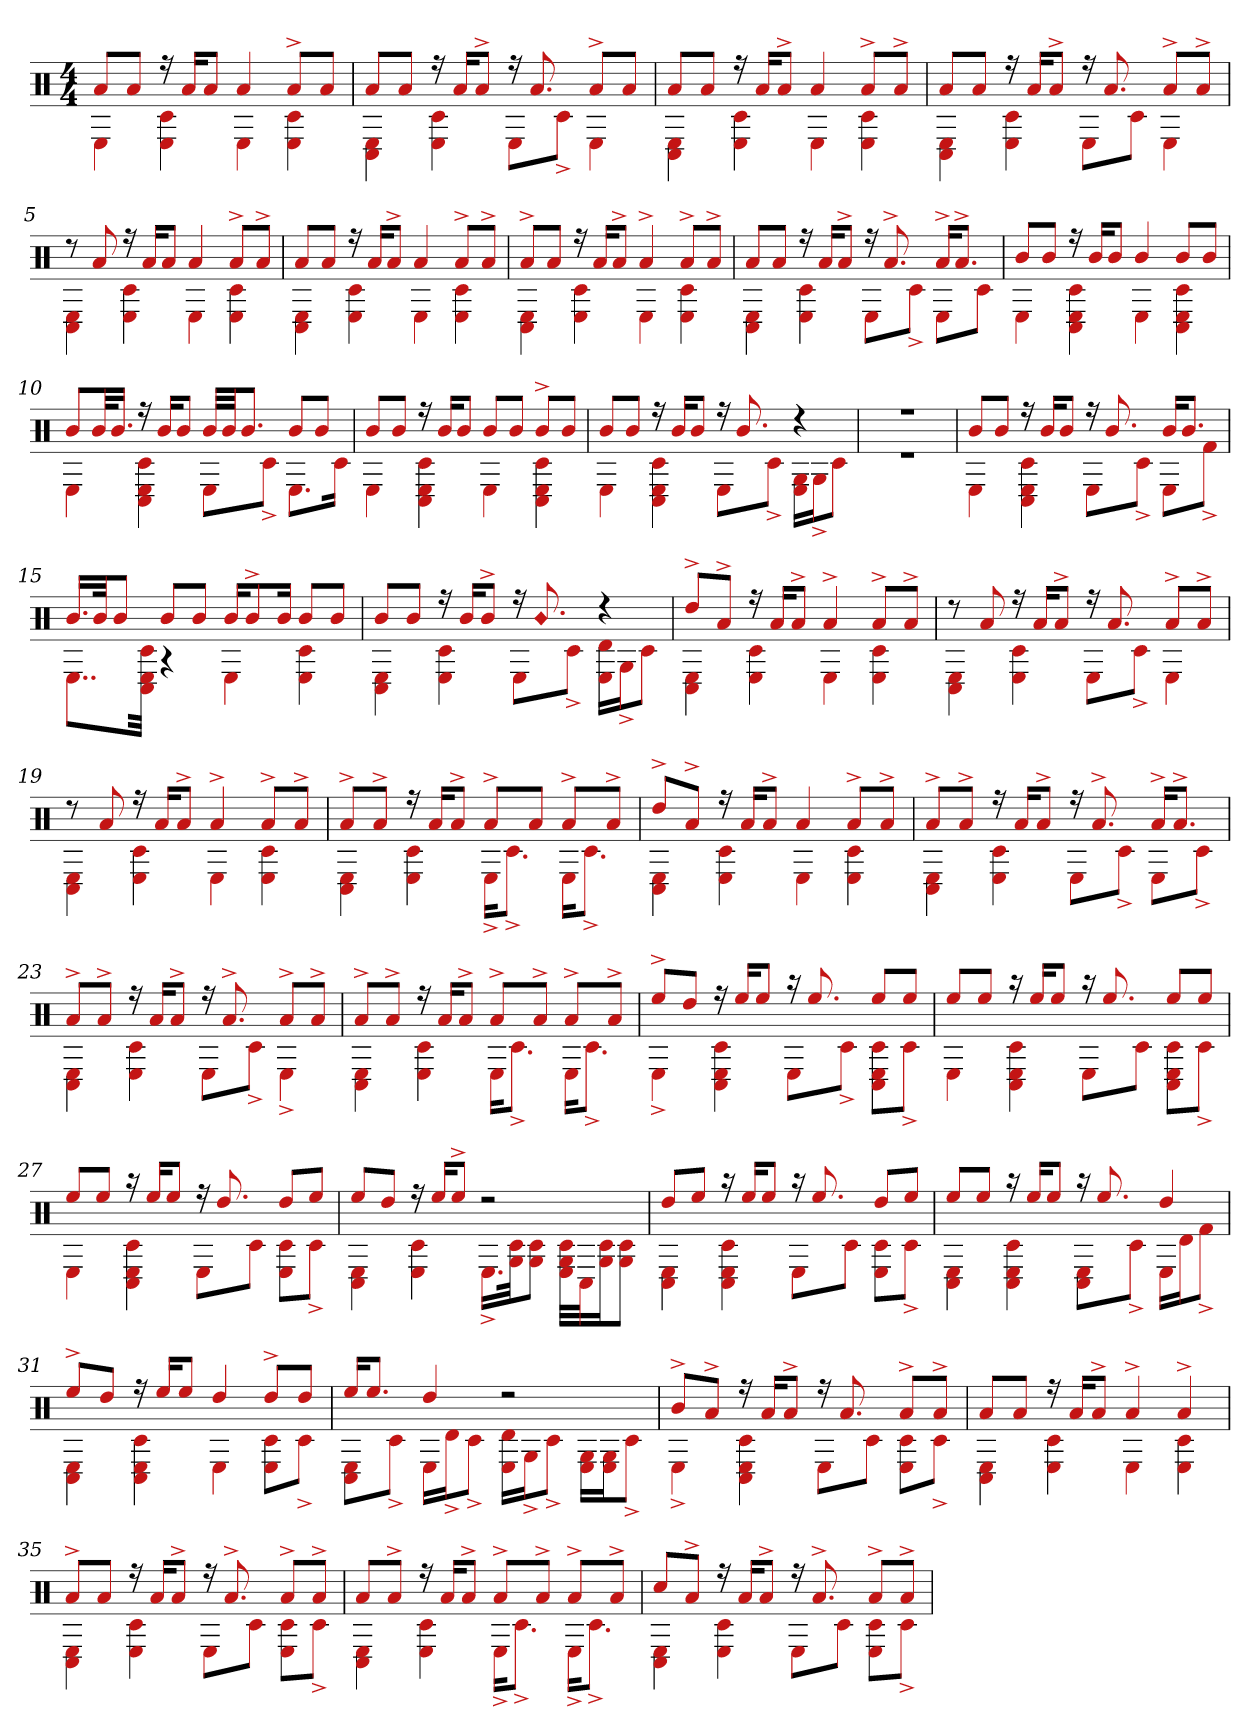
**kern
*part1
*staff1
*clefX
*k[]
*M4/4
=1
*^
8aL	4E
8aJ	.
16r	4E 4c#
16aKL	.
8aJ	.
4a	4E
8a^L	4E 4c#
8aJ	.
=2	=2
8aL	4C# 4E
8aJ	.
16r	4E 4c#
16aKL	.
8a^J	.
16r	8EL
8.a	.
.	8c#^J
8a^L	4E
8aJ	.
=3	=3
8aL	4C# 4E
8aJ	.
16r	4E 4c#
16aKL	.
8a^J	.
4a	4E
8a^L	4c# 4E
8a^J	.
=4	=4
8aL	4C# 4E
8aJ	.
16r	4c# 4E
16aKL	.
8a^J	.
16r	8EL
8.a	.
.	8c#J
8a^L	4E
8a^J	.
=5	=5
8r	4C# 4E
8a	.
16r	4c# 4E
16aKL	.
8aJ	.
4a	4E
8a^L	4c# 4E
8a^J	.
=6	=6
8aL	4C# 4E
8aJ	.
16r	4c# 4E
16aKL	.
8a^J	.
4a	4E
8a^L	4c# 4E
8a^J	.
=7	=7
8a^L	4C# 4E
8aJ	.
16r	4c# 4E
16aKL	.
8a^J	.
4a^	4E
8a^L	4E 4c#
8a^J	.
=8	=8
8aL	4C# 4E
8aJ	.
16r	4c# 4E
16aKL	.
8a^J	.
16r	8EL
8.a^	.
.	8c#^J
16a^KL	8EL
8.a^J	.
.	8c#J
=9	=9
8bL	4E
8bJ	.
16r	4C# 4E 4c#
16bKL	.
8bJ	.
4b	4E
8bL	4C# 4E 4c#
8bJ	.
=10	=10
8bL	4E
32bkL	.
16.bJJ	.
16r	4C# 4c# 4E
16bKL	.
8bJ	.
32bLLL	8EL
32bJJ	.
8.bJ	.
.	8c#^J
8bL	8.EL
8bJ	.
.	16c#Jk
=11	=11
8bL	4E
8bJ	.
16r	4C# 4c# 4E
16bKL	.
8bJ	.
8bL	4E
8bJ	.
8b^L	4C# 4E 4c#
8bJ	.
=12	=12
8bL	4E
8bJ	.
16r	4C# 4c# 4E
16bKL	.
8bJ	.
16r	8EL
8.b	.
.	8c#^J
4r	16E 16GLL
.	16G^J
.	8c#J
=13	=13
1r	1r
=14	=14
8bL	4E
8bJ	.
16r	4C# 4E 4c#
16bKL	.
8bJ	.
16r	8EL
8.b	.
.	8c#^J
16bKL	8EL
8.bJ	.
.	8f#^J
=15	=15
16.bLL	8..EL
32bJk	.
8bJ	.
.	32C# 32E 32c#Jkk
8bL	4r
8bJ	.
16bKL	4E
8b^	.
16bJk	.
8bL	4E 4c#
8bJ	.
=16	=16
8bL	4C# 4E
8bJ	.
16r	4E 4c#
16bKL	.
8b^J	.
16r	8EL
!LO:N:head=diamond	!
8.b	.
.	8c#^J
4r	16E 16dLL
.	16G^J
.	8c#J
=17	=17
8dd^L	4E 4C#
8a^J	.
16r	4c# 4E
16aKL	.
8a^J	.
4a^	4E
8a^L	4c# 4E
8a^J	.
=18	=18
8r	4C# 4E
8a	.
16r	4E 4c#
16aKL	.
8a^J	.
16r	8EL
8.a	.
.	8c#^J
8a^L	4E
8a^J	.
=19	=19
8r	4C# 4E
8a	.
16r	4c# 4E
16aKL	.
8a^J	.
4a^	4E
8a^L	4c# 4E
8a^J	.
=20	=20
8a^L	4C# 4E
8a^J	.
16r	4E 4c#
16aKL	.
8a^J	.
8a^L	16E^KL
.	8.c#^J
8aJ	.
8a^L	16EKL
.	8.c#^J
8a^J	.
=21	=21
8dd^L	4C# 4E
8a^J	.
16r	4c# 4E
16aKL	.
8a^J	.
4a	4E
8a^L	4E 4c#
8a^J	.
=22	=22
8a^L	4C# 4E
8a^J	.
16r	4E 4c#
16aKL	.
8a^J	.
16r	8EL
8.a^	.
.	8c#^J
16a^KL	8EL
8.a^J	.
.	8c#^J
=23	=23
8a^L	4C# 4E
8a^J	.
16r	4c# 4E
16aKL	.
8a^J	.
16r	8EL
8.a^	.
.	8c#^J
8a^L	4E^
8a^J	.
=24	=24
8a^L	4C# 4E
8a^J	.
16r	4c# 4E
16aKL	.
8a^J	.
8a^L	16EKL
.	8.c#^J
8a^J	.
8a^L	16EKL
.	8.c#^J
8a^J	.
=25	=25
8ee^L	4E^
8ddJ	.
16r	4E 4C# 4c#
16eeKL	.
8eeJ	.
16r	8EL
8.ee	.
.	8c#^J
8eeL	8C# 8E 8c#L
8eeJ	8c#^J
=26	=26
8eeL	4E
8eeJ	.
16r	4C# 4c# 4E
16eeKL	.
8eeJ	.
16r	8EL
8.ee	.
.	8c#J
8eeL	8C# 8E 8c#L
8eeJ	8c#^J
=27	=27
8eeL	4E
8eeJ	.
16r	4C# 4c# 4E
16eeKL	.
8eeJ	.
16r	8EL
8.dd	.
.	8c#J
8ddL	8E 8c#L
8eeJ	8c#^J
=28	=28
8eeL	4C# 4E
8ddJ	.
16r	4E 4c#
16eeKL	.
8ee^J	.
2r	16.E^LL
.	32G 32c#Jk
.	8G 8c#J
.	32G 32c# 32ELLL
.	32C#J
.	16G 16c#J
.	8G 8c#J
=29	=29
8ddL	4C# 4E
8eeJ	.
16r	4C# 4c# 4E
16eeKL	.
8eeJ	.
16r	8EL
8.ee	.
.	8c#J
8ddL	8c# 8EL
8eeJ	8c#^J
=30	=30
8eeL	4C# 4E
8eeJ	.
16r	4C# 4c# 4E
16eeKL	.
8eeJ	.
16r	8C# 8EL
8.ee	.
.	8c#^J
4dd	16ELL
.	16dJ
.	8f#^J
=31	=31
8ee^L	4C# 4E
8ddJ	.
16r	4C# 4c# 4E
16eeKL	.
8eeJ	.
4dd	4E
8dd^L	8E 8c#L
8ddJ	8c#^J
=32	=32
16eeKL	8C# 8EL
8.eeJ	.
.	8c#^J
4dd	16ELL
.	16d^J
.	8c#^J
2r	16E 16dLL
.	16G^J
.	8c#^J
.	16E 16GLL
.	16G 16EJ
.	8c#^J
=33	=33
8b^L	4E^
8a^J	.
16r	4C# 4E 4c#
16aKL	.
8a^J	.
16r	8EL
8.a	.
.	8c#J
8a^L	8E 8c#L
8a^J	8c#^J
=34	=34
8aL	4C# 4E
8aJ	.
16r	4c# 4E
16aKL	.
8a^J	.
4a^	4E
4a^	4c# 4E
=35	=35
8a^L	4C# 4E
8aJ	.
16r	4E 4c#
16aKL	.
8a^J	.
16r	8EL
8.a^	.
.	8c#J
8a^L	8E 8c#L
8a^J	8c#^J
=36	=36
8aL	4C# 4E
8a^J	.
16r	4c# 4E
16aKL	.
8a^J	.
8a^L	16E^KL
.	8.c#^J
8a^J	.
8a^L	16E^KL
.	8.c#^J
8a^J	.
=37	=37
8cc#L	4C# 4E
8a^J	.
16r	4c# 4E
16aKL	.
8a^J	.
16r	8EL
8.a^	.
.	8c#J
8a^L	8E 8c#L
8a^J	8c#^J
*v	*v
=
*-
